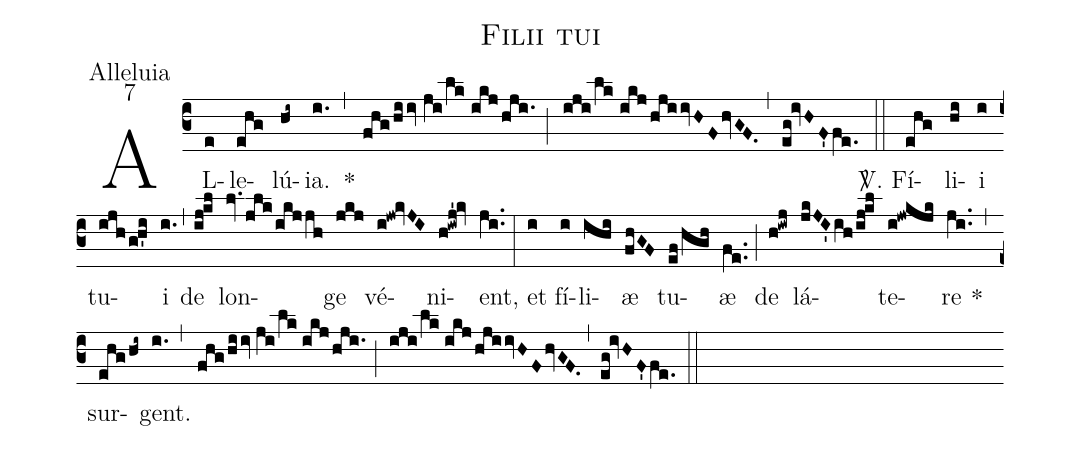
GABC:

name: Filii tui;
office-part: Alleluia;
mode: 7;
%%
(c3) AL(e)le(ehg)lú(hi~)ia.(i.) *(,) (fhg/hiiv//ji/lk//ikj/hji.) (;) (iji/lk//ikj/hjiivHFhvGF.) (,) (eg!ivHF'fe.) (::)
<sp>V/</sp>. Fí(ehg)li(hi)i(i) tu(ijh/g!h'i)i(i.) (,) de(ij!kl) lon(lv./jlk/ikjjh)ge(jkj) vé(i!jw!kvJI)ni(h!iwj'!kv)ent,(ji..) (:)
et(i) fí(i)li(ihi)æ(fhGF) tu(ef/hgh)æ(fe..) (;) de(h!iwj) lá(jkJI'ih/ij!kl)te(i!jwkjk)re(ji..) *(,) sur(ehg/hi~)gent.(i.) (,) (fhg/hiiv//ji/lk//ikj/hji.) (;) (iji/lk//ikj/hjiivHFhvGF.) (,) (eg!ivHF'fe.) (::)
